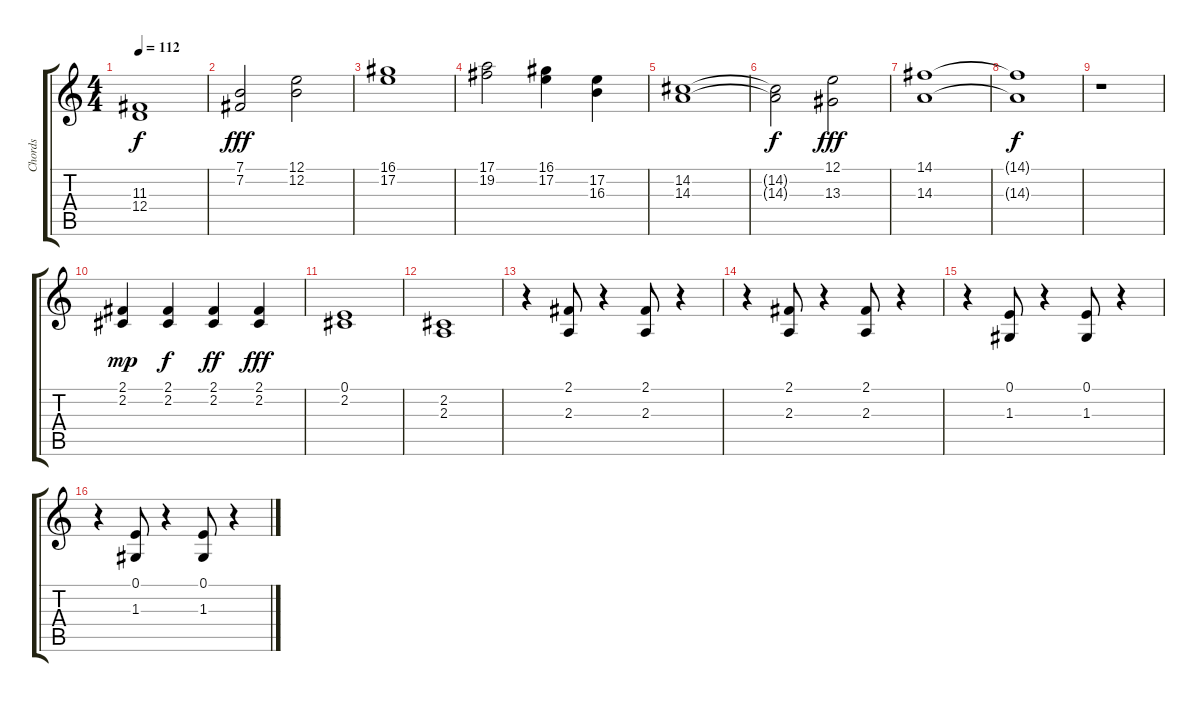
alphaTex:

\track ("Chords" "Chords") {instrument brightacousticpiano}
\staff {score tabs}
\tuning (E4 B3 G3 D3 A2 E2) {hide}
\ts (4 4)
\tempo 112
\clef g2
\ks c
(11.3{t} 12.4{t}).1{dy f} |
(7.1 7.2).2{dy fff} (12.1 12.2).2 |
(16.1 17.2).1 |
(17.1 19.2).2 (16.1 17.2).4 (17.2 16.3).4 |
(14.2 14.3).1 |
(14.2{t} 14.3{t}).2{dy f} (12.1 13.3).2{dy fff} |
(14.1 14.3).1 |
(14.1{t} 14.3{t}).1{dy f} |
r.1 |
(2.1 2.2).4{dy mp volume 14} (2.1 2.2).4{dy f} (2.1 2.2).4{dy ff} (2.1 2.2).4{dy fff} |
(0.1 2.2).1 |
(2.2 2.3).1 |
r.4 (2.1 2.3).8 r.4 (2.1 2.3).8 r.4 |
r.4 (2.1 2.3).8 r.4 (2.1 2.3).8 r.4 |
r.4 (0.1 1.3).8 r.4 (0.1 1.3).8 r.4 |
r.4 (0.1 1.3).8 r.4 (0.1 1.3).8 r.4
